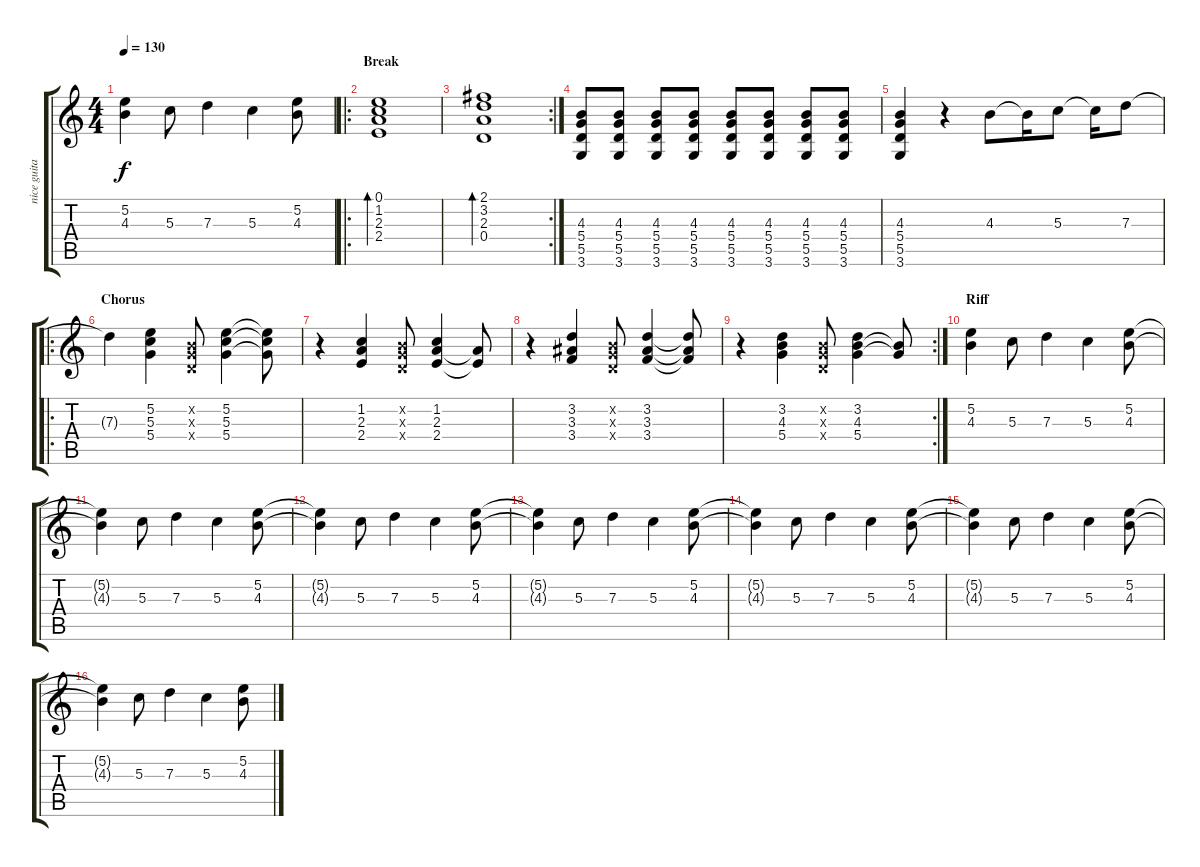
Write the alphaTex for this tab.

\track ("nice guitar" "nice guita") {instrument electricguitarclean}
\staff {score tabs}
\tuning (E4 B3 G3 D3 A2 E2) {hide}
\ts (4 4)
\tempo 130
\clef g2
\ks c
(5.2{t} 4.3{t}).4{dy f} 5.3.8 7.3.4 5.3.4 (5.2 4.3).8 |
\ro
\section ("" "Break")
(0.1 1.2 2.3 2.4).1{bd 60 volume 12} |
\rc 2
(2.1 3.2 2.3 0.4).1{bd 60} |
(4.3 5.4 5.5 3.6).8 (4.3 5.4 5.5 3.6).8 (4.3 5.4 5.5 3.6).8 (4.3 5.4 5.5 3.6).8 (4.3 5.4 5.5 3.6).8 (4.3 5.4 5.5 3.6).8 (4.3 5.4 5.5 3.6).8 (4.3 5.4 5.5 3.6).8 |
(4.3 5.4 5.5 3.6).4 r.4 4.3.8 4.3{t}.16 5.3.8 5.3{t}.16 7.3.8 |
\ro
\section ("" "Chorus")
7.3{t}.4{volume 12} (5.2 5.3 5.4).4 (0.2{x} 0.3{x} 0.4{x}).8 (5.2 5.3 5.4).4 (5.2{t} 5.3{t} 5.4{t}).8 |
r.4 (1.2 2.3 2.4).4 (0.2{x} 0.3{x} 0.4{x}).8 (1.2 2.3 2.4).4 (2.3{t} 2.4{t}).8 |
r.4 (3.2 3.3 3.4).4 (0.2{x} 0.3{x} 0.4{x}).8 (3.2 3.3 3.4).4 (3.2{t} 3.3{t} 3.4{t}).8 |
\rc 2
r.4 (3.2 4.3 5.4).4 (0.2{x} 0.3{x} 0.4{x}).8 (3.2 4.3 5.4).4 (4.3{t} 5.4{t}).8 |
\section ("" "Riff")
(5.2 4.3).4{volume 16} 5.3.8 7.3.4 5.3.4 (5.2 4.3).8 |
(5.2{t} 4.3{t}).4 5.3.8 7.3.4 5.3.4 (5.2 4.3).8 |
(5.2{t} 4.3{t}).4 5.3.8 7.3.4 5.3.4 (5.2 4.3).8 |
(5.2{t} 4.3{t}).4 5.3.8 7.3.4 5.3.4 (5.2 4.3).8 |
(5.2{t} 4.3{t}).4 5.3.8 7.3.4 5.3.4 (5.2 4.3).8 |
(5.2{t} 4.3{t}).4 5.3.8 7.3.4 5.3.4 (5.2 4.3).8 |
(5.2{t} 4.3{t}).4 5.3.8 7.3.4 5.3.4 (5.2 4.3).8
